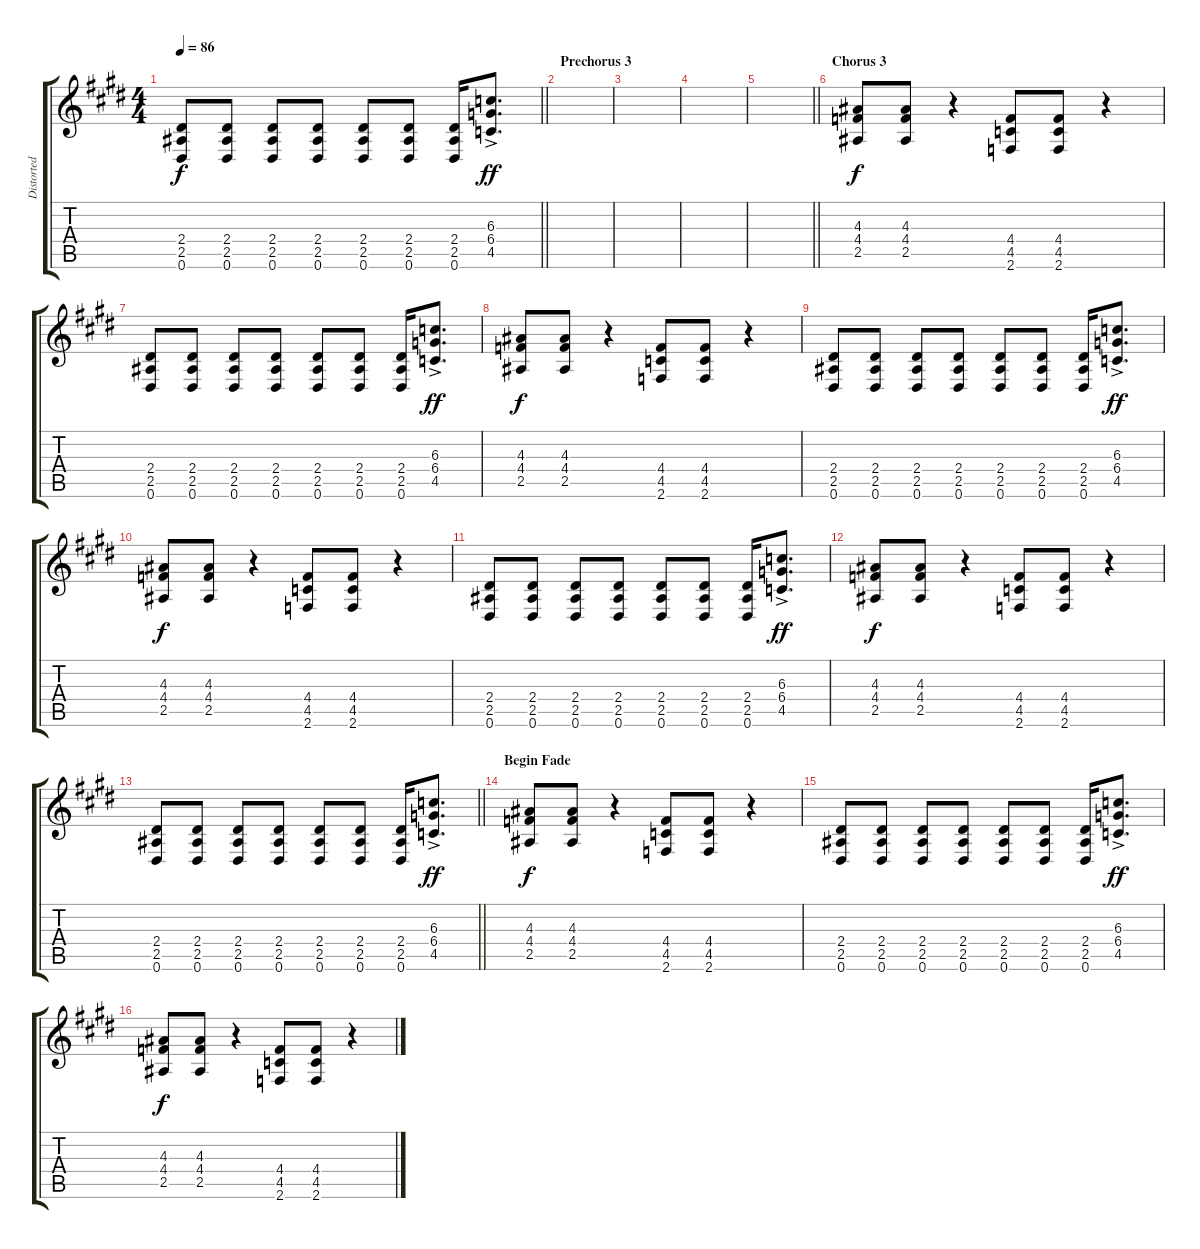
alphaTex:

\track ("Distorted Chorus (Electric 3)" "Distorted ") {instrument distortionguitar}
\staff {score tabs}
\tuning (Eb4 Bb3 Gb3 Db3 Ab2 Eb2) {hide}
\ts (4 4)
\tempo 86
\clef g2
\barLineRight lightlight
\ks e
(2.4 2.5 0.6).8{dy f} (2.4 2.5 0.6).8 (2.4 2.5 0.6).8 (2.4 2.5 0.6).8 (2.4 2.5 0.6).8 (2.4 2.5 0.6).8 (2.4 2.5 0.6).16 (6.3 6.4 4.5{ac}).8{d dy ff} |
\section ("" "Prechorus 3")
|
|
|
\barLineRight lightlight
|
\section ("" "Chorus 3")
(4.3 4.4 2.5).8{dy f} (4.3 4.4 2.5).8 r.4 (4.4 4.5 2.6).8 (4.4 4.5 2.6).8 r.4 |
(2.4 2.5 0.6).8 (2.4 2.5 0.6).8 (2.4 2.5 0.6).8 (2.4 2.5 0.6).8 (2.4 2.5 0.6).8 (2.4 2.5 0.6).8 (2.4 2.5 0.6).16 (6.3 6.4 4.5{ac}).8{d dy ff} |
(4.3 4.4 2.5).8{dy f} (4.3 4.4 2.5).8 r.4 (4.4 4.5 2.6).8 (4.4 4.5 2.6).8 r.4 |
(2.4 2.5 0.6).8 (2.4 2.5 0.6).8 (2.4 2.5 0.6).8 (2.4 2.5 0.6).8 (2.4 2.5 0.6).8 (2.4 2.5 0.6).8 (2.4 2.5 0.6).16 (6.3 6.4 4.5{ac}).8{d dy ff} |
(4.3 4.4 2.5).8{dy f} (4.3 4.4 2.5).8 r.4 (4.4 4.5 2.6).8 (4.4 4.5 2.6).8 r.4 |
(2.4 2.5 0.6).8 (2.4 2.5 0.6).8 (2.4 2.5 0.6).8 (2.4 2.5 0.6).8 (2.4 2.5 0.6).8 (2.4 2.5 0.6).8 (2.4 2.5 0.6).16 (6.3 6.4 4.5{ac}).8{d dy ff} |
(4.3 4.4 2.5).8{dy f} (4.3 4.4 2.5).8 r.4 (4.4 4.5 2.6).8 (4.4 4.5 2.6).8 r.4 |
\barLineRight lightlight
(2.4 2.5 0.6).8 (2.4 2.5 0.6).8 (2.4 2.5 0.6).8 (2.4 2.5 0.6).8 (2.4 2.5 0.6).8 (2.4 2.5 0.6).8 (2.4 2.5 0.6).16 (6.3 6.4 4.5{ac}).8{d dy ff} |
\section ("" "Begin Fade")
(4.3 4.4 2.5).8{dy f} (4.3 4.4 2.5).8 r.4 (4.4 4.5 2.6).8 (4.4 4.5 2.6).8 r.4 |
(2.4 2.5 0.6).8 (2.4 2.5 0.6).8 (2.4 2.5 0.6).8 (2.4 2.5 0.6).8 (2.4 2.5 0.6).8 (2.4 2.5 0.6).8 (2.4 2.5 0.6).16 (6.3 6.4 4.5{ac}).8{d dy ff} |
(4.3 4.4 2.5).8{dy f} (4.3 4.4 2.5).8 r.4 (4.4 4.5 2.6).8 (4.4 4.5 2.6).8 r.4
